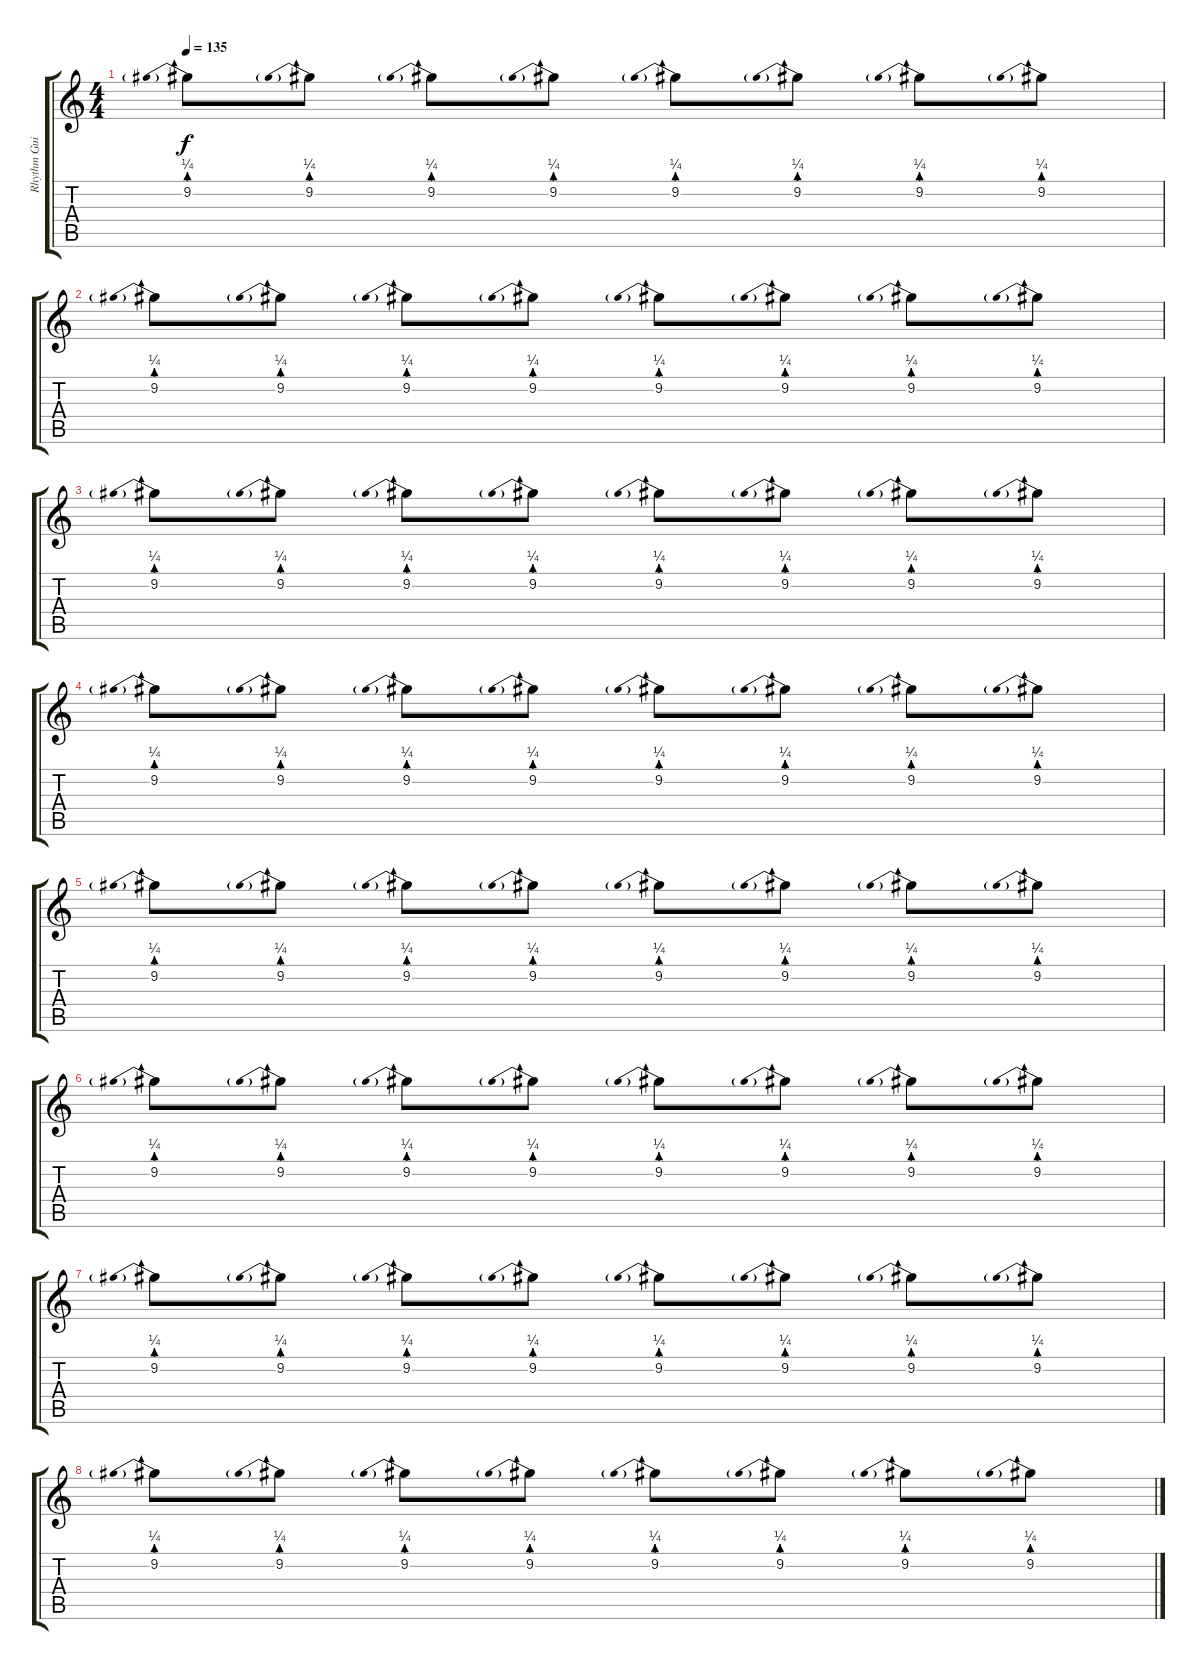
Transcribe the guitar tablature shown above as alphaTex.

\track ("Rhythm Guitar 2" "Rhythm Gui") {instrument distortionguitar}
\staff {score tabs}
\tuning (E4 B3 G3 D3 A2 E2) {hide}
\ts (4 4)
\tempo 135
\clef g2
\ks c
9.2{be (prebend 0 1 60 1)}.8{dy f} 9.2{be (prebend 0 1 60 1)}.8 9.2{be (prebend 0 1 60 1)}.8 9.2{be (prebend 0 1 60 1)}.8 9.2{be (prebend 0 1 60 1)}.8 9.2{be (prebend 0 1 60 1)}.8 9.2{be (prebend 0 1 60 1)}.8 9.2{be (prebend 0 1 60 1)}.8 |
9.2{be (prebend 0 1 60 1)}.8 9.2{be (prebend 0 1 60 1)}.8 9.2{be (prebend 0 1 60 1)}.8 9.2{be (prebend 0 1 60 1)}.8 9.2{be (prebend 0 1 60 1)}.8 9.2{be (prebend 0 1 60 1)}.8 9.2{be (prebend 0 1 60 1)}.8 9.2{be (prebend 0 1 60 1)}.8 |
9.2{be (prebend 0 1 60 1)}.8 9.2{be (prebend 0 1 60 1)}.8 9.2{be (prebend 0 1 60 1)}.8 9.2{be (prebend 0 1 60 1)}.8 9.2{be (prebend 0 1 60 1)}.8 9.2{be (prebend 0 1 60 1)}.8 9.2{be (prebend 0 1 60 1)}.8 9.2{be (prebend 0 1 60 1)}.8 |
9.2{be (prebend 0 1 60 1)}.8 9.2{be (prebend 0 1 60 1)}.8 9.2{be (prebend 0 1 60 1)}.8 9.2{be (prebend 0 1 60 1)}.8 9.2{be (prebend 0 1 60 1)}.8 9.2{be (prebend 0 1 60 1)}.8 9.2{be (prebend 0 1 60 1)}.8 9.2{be (prebend 0 1 60 1)}.8 |
9.2{be (prebend 0 1 60 1)}.8 9.2{be (prebend 0 1 60 1)}.8 9.2{be (prebend 0 1 60 1)}.8 9.2{be (prebend 0 1 60 1)}.8 9.2{be (prebend 0 1 60 1)}.8 9.2{be (prebend 0 1 60 1)}.8 9.2{be (prebend 0 1 60 1)}.8 9.2{be (prebend 0 1 60 1)}.8 |
9.2{be (prebend 0 1 60 1)}.8 9.2{be (prebend 0 1 60 1)}.8 9.2{be (prebend 0 1 60 1)}.8 9.2{be (prebend 0 1 60 1)}.8 9.2{be (prebend 0 1 60 1)}.8 9.2{be (prebend 0 1 60 1)}.8 9.2{be (prebend 0 1 60 1)}.8 9.2{be (prebend 0 1 60 1)}.8 |
9.2{be (prebend 0 1 60 1)}.8 9.2{be (prebend 0 1 60 1)}.8 9.2{be (prebend 0 1 60 1)}.8 9.2{be (prebend 0 1 60 1)}.8 9.2{be (prebend 0 1 60 1)}.8 9.2{be (prebend 0 1 60 1)}.8 9.2{be (prebend 0 1 60 1)}.8 9.2{be (prebend 0 1 60 1)}.8 |
9.2{be (prebend 0 1 60 1)}.8 9.2{be (prebend 0 1 60 1)}.8 9.2{be (prebend 0 1 60 1)}.8 9.2{be (prebend 0 1 60 1)}.8 9.2{be (prebend 0 1 60 1)}.8 9.2{be (prebend 0 1 60 1)}.8 9.2{be (prebend 0 1 60 1)}.8 9.2{be (prebend 0 1 60 1)}.8
